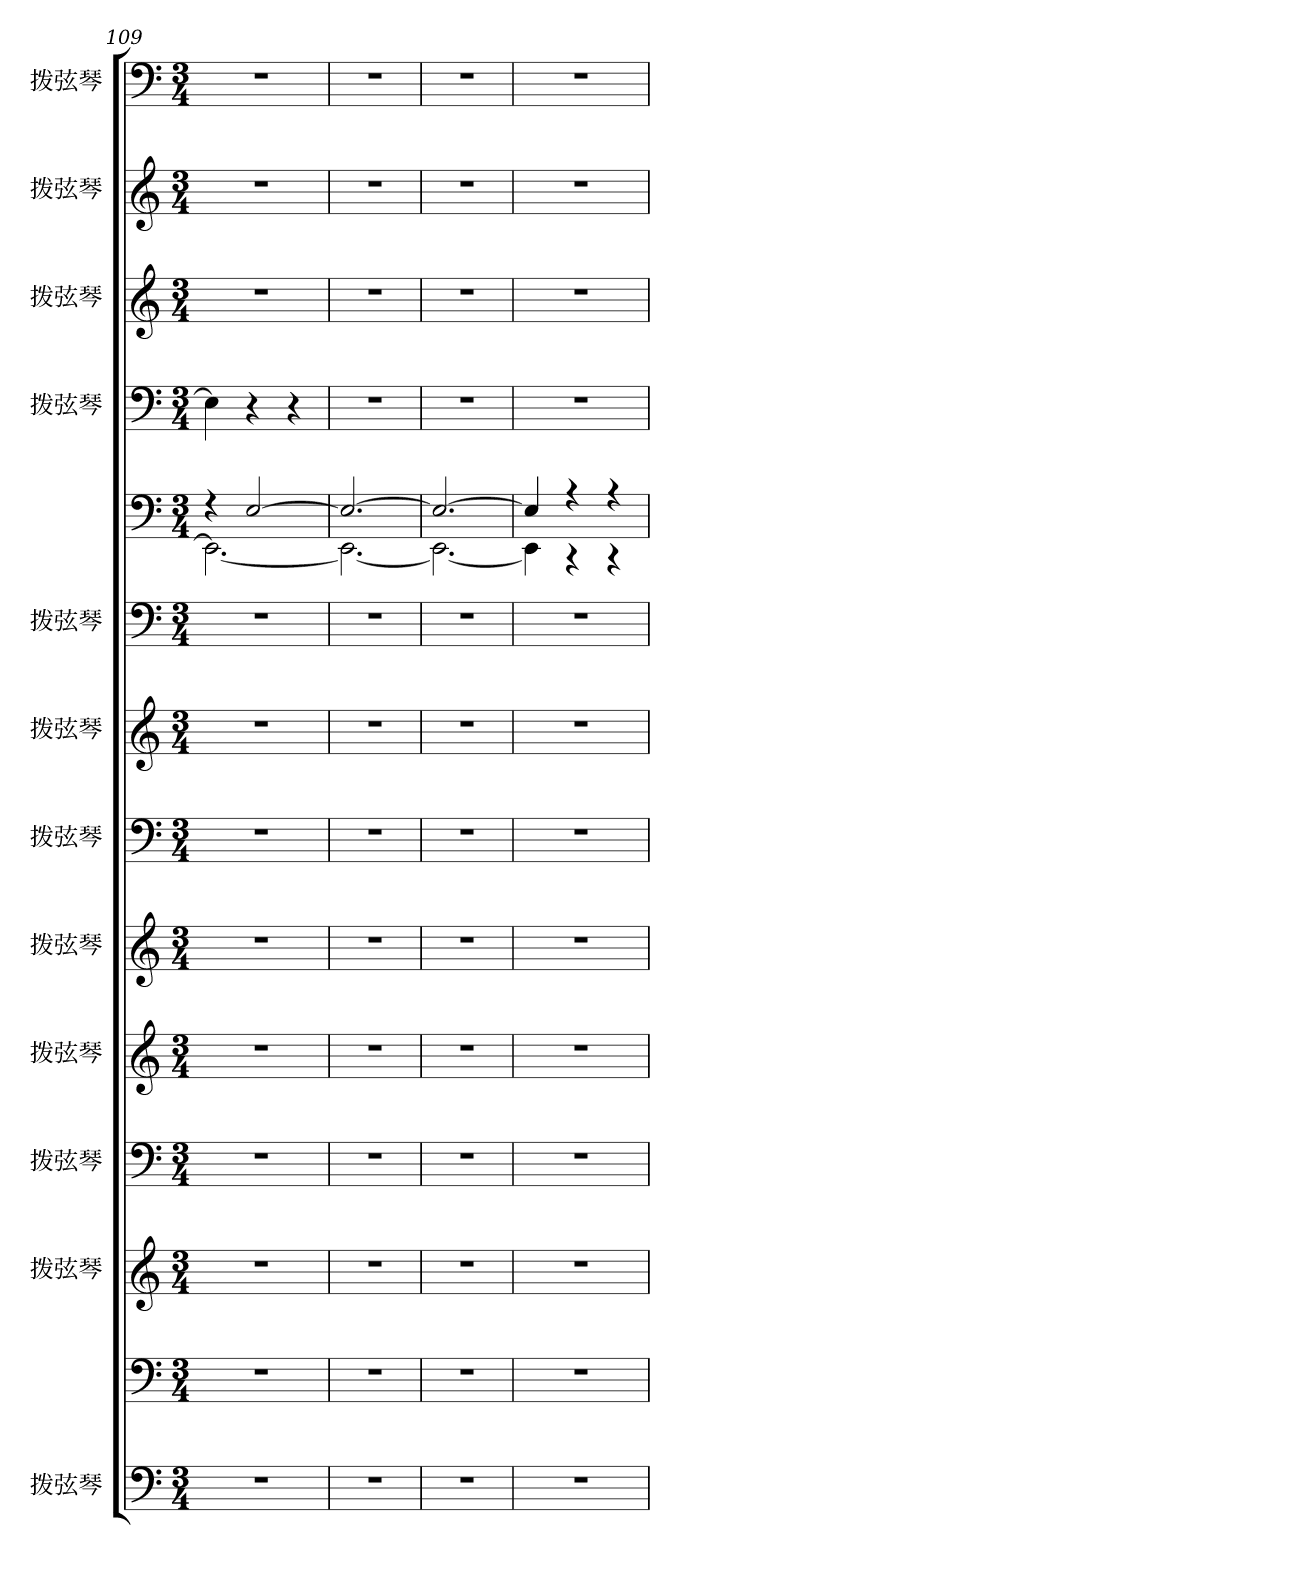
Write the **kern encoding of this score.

**kern	**kern	**kern	**kern	**kern	**kern	**kern	**kern	**kern	**kern	**kern	**kern	**kern	**kern
*part12	*part12	*part11	*part10	*part9	*part8	*part7	*part6	*part5	*part5	*part4	*part3	*part2	*part1
*staff14	*staff13	*staff12	*staff11	*staff10	*staff9	*staff8	*staff7	*staff6	*staff5	*staff4	*staff3	*staff2	*staff1
*I"拨弦琴	*	*I"拨弦琴	*I"拨弦琴	*I"拨弦琴	*I"拨弦琴	*I"拨弦琴	*I"拨弦琴	*I"拨弦琴	*	*I"拨弦琴	*I"拨弦琴	*I"拨弦琴	*I"拨弦琴
*clefF4	*clefF4	*clefG2	*clefF4	*clefG2	*clefG2	*clefF4	*clefG2	*clefF4	*clefF4	*clefF4	*clefG2	*clefG2	*clefF4
*k[]	*k[]	*k[]	*k[]	*k[]	*k[]	*k[]	*k[]	*k[]	*k[]	*k[]	*k[]	*k[]	*k[]
*M3/4	*M3/4	*M3/4	*M3/4	*M3/4	*M3/4	*M3/4	*M3/4	*M3/4	*M3/4	*M3/4	*M3/4	*M3/4	*M3/4
=109	=109	=109	=109	=109	=109	=109	=109	=109	=109	=109	=109	=109	=109
*	*	*	*	*	*	*	*	*	*^	*	*	*	*
2.r	2.r	2.r	2.r	2.r	2.r	2.r	2.r	2.r	4r	2.EE\_	4E-\]	2.r	2.r	2.r
.	.	.	.	.	.	.	.	.	[2E/	.	4r	.	.	.
.	.	.	.	.	.	.	.	.	.	.	4r	.	.	.
!!LO:PB:g=z
=110	=110	=110	=110	=110	=110	=110	=110	=110	=110	=110	=110	=110	=110	=110
2.r	2.r	2.r	2.r	2.r	2.r	2.r	2.r	2.r	2.E/_	2.EE\_	2.r	2.r	2.r	2.r
=111	=111	=111	=111	=111	=111	=111	=111	=111	=111	=111	=111	=111	=111	=111
2.r	2.r	2.r	2.r	2.r	2.r	2.r	2.r	2.r	2.E/_	2.EE\_	2.r	2.r	2.r	2.r
=112	=112	=112	=112	=112	=112	=112	=112	=112	=112	=112	=112	=112	=112	=112
2.r	2.r	2.r	2.r	2.r	2.r	2.r	2.r	2.r	4E/]	4EE\]	2.r	2.r	2.r	2.r
.	.	.	.	.	.	.	.	.	4r	4r	.	.	.	.
.	.	.	.	.	.	.	.	.	4r	4r	.	.	.	.
*	*	*	*	*	*	*	*	*	*v	*v	*	*	*	*
=	=	=	=	=	=	=	=	=	=	=	=	=	=
*-	*-	*-	*-	*-	*-	*-	*-	*-	*-	*-	*-	*-	*-
